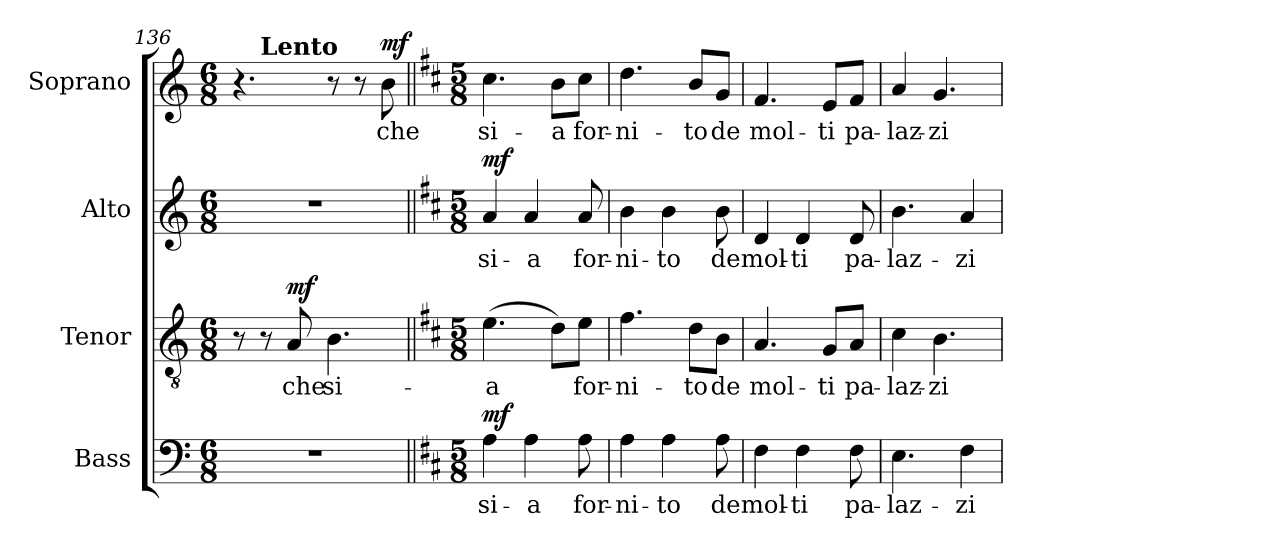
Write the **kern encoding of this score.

**kern	**text	**dynam	**kern	**text	**dynam	**kern	**text	**dynam	**kern	**text	**dynam
*part4	*part4	*part4	*part3	*part3	*part3	*part2	*part2	*part2	*part1	*part1	*part1
*staff4	*staff4	*staff4	*staff3	*staff3	*staff3	*staff2	*staff2	*staff2	*staff1	*staff1	*staff1
*I"Bass	*	*	*I"Tenor	*	*	*I"Alto	*	*	*I"Soprano	*	*
*I'B.	*	*	*I'T.	*	*	*I'A.	*	*	*I'S.	*	*
!!LO:LB:g=z
*clefF4	*	*	*clefGv2	*	*	*clefG2	*	*	*clefG2	*	*
*	*	*	*ITrd7c12	*	*	*	*	*	*	*	*
*k[]	*	*	*k[]	*	*	*k[]	*	*	*k[]	*	*
*a:	*	*	*a:	*	*	*a:	*	*	*a:	*	*
*M6/8	*	*	*M6/8	*	*	*M6/8	*	*	*M6/8	*	*
=136	=136	=136	=136	=136	=136	=136	=136	=136	=136	=136	=136
!LO:N:vis=1	!	!	!	!	!	!LO:N:vis=1	!	!	!	!	!
*	*	*	*	*	*	*	*	*	*^	*	*
2.r	.	.	8r	.	.	2.r	.	.	4.r	8ryy	.	.
*	*	*	*	*	*	*	*	*	*MM60	*	*	*
!	!	!	!	!	!	!	!	!	!	!LO:TX:a:B:t=Lento	!	!
.	.	.	8r	.	.	.	.	.	.	2ryy	.	.
!	!	!	!	!LO:LY:b:color=#000000	!	!	!	!	!	!	!	!
.	.	.	8AAi/	che	mf	.	.	.	.	.	.	.
!	!	!	!	!LO:LY:b:color=#000000	!	!	!	!	!	!	!	!
.	.	.	4.BBi\	si-	.	.	.	.	8r	.	.	.
.	.	.	.	.	.	.	.	.	8r	.	.	.
!	!	!	!	!	!	!	!	!	!	!	!LO:LY:b:color=#000000	!
.	.	.	.	.	.	.	.	.	8bi\	8ryy	che	mf
*	*	*	*	*	*	*	*	*	*v	*v	*	*
=137||	=137||	=137||	=137||	=137||	=137||	=137||	=137||	=137||	=137||	=137||	=137||
*k[f#c#]	*	*	*k[f#c#]	*	*	*k[f#c#]	*	*	*k[f#c#]	*	*
*D:	*	*	*D:	*	*	*D:	*	*	*D:	*	*
*M5/8	*	*	*M5/8	*	*	*M5/8	*	*	*M5/8	*	*
*	*	*	*	*	*	*	*	*	*^	*	*
!	!LO:LY:b:color=#000000	!	!	!	!	!	!	!	!	!	!	!
*	*	*	*	*	*	*	*	*	*v	*v	*	*
*	*	*	*	*	*	*	*	*	*^	*	*
!	!	!	!	!LO:LY:b:color=#000000	!	!	!	!	!	!	!	!
*	*	*	*	*	*	*	*	*	*v	*v	*	*
*	*	*	*	*	*	*	*	*	*^	*	*
!	!	!	!	!	!	!	!LO:LY:b:color=#000000	!	!	!	!	!
*	*	*	*	*	*	*	*	*	*v	*v	*	*
*	*	*	*	*	*	*	*	*	*^	*	*
!	!	!	!	!	!	!	!	!	!	!	!LO:LY:b:color=#000000	!
*	*	*	*	*	*	*	*	*	*v	*v	*	*
4Ai\	si-	mf	(4.Ei\	-a	.	4ai/	si-	mf	4.cc#i\	si-	.
!	!LO:LY:b:color=#000000	!	!	!	!	!	!	!	!	!	!
!	!	!	!	!	!	!	!LO:LY:b:color=#000000	!	!	!	!
4Ai\	-a	.	.	.	.	4ai/	-a	.	.	.	.
!	!	!	!	!	!	!	!	!	!	!LO:LY:b:color=#000000	!
.	.	.	8Di\L)	.	.	.	.	.	8bi\L	-a	.
!	!LO:LY:b:color=#000000	!	!	!	!	!	!	!	!	!	!
!	!	!	!	!LO:LY:b:color=#000000	!	!	!	!	!	!	!
!	!	!	!	!	!	!	!LO:LY:b:color=#000000	!	!	!	!
!	!	!	!	!	!	!	!	!	!	!LO:LY:b:color=#000000	!
8Ai\	for-	.	8Ei\J	for-	.	8ai/	for-	.	8cc#i\J	for-	.
=138	=138	=138	=138	=138	=138	=138	=138	=138	=138	=138	=138
!	!LO:LY:b:color=#000000	!	!	!	!	!	!	!	!	!	!
!	!	!	!	!LO:LY:b:color=#000000	!	!	!	!	!	!	!
!	!	!	!	!	!	!	!LO:LY:b:color=#000000	!	!	!	!
!	!	!	!	!	!	!	!	!	!	!LO:LY:b:color=#000000	!
4Ai\	-ni-	.	4.F#i\	-ni-	.	4bi\	-ni-	.	4.ddi\	-ni-	.
!	!LO:LY:b:color=#000000	!	!	!	!	!	!	!	!	!	!
!	!	!	!	!	!	!	!LO:LY:b:color=#000000	!	!	!	!
4Ai\	-to	.	.	.	.	4bi\	-to	.	.	.	.
!	!	!	!	!LO:LY:b:color=#000000	!	!	!	!	!	!	!
!	!	!	!	!	!	!	!	!	!	!LO:LY:b:color=#000000	!
.	.	.	8Di\L	-to	.	.	.	.	8bi/L	-to	.
!	!LO:LY:b:color=#000000	!	!	!	!	!	!	!	!	!	!
!	!	!	!	!LO:LY:b:color=#000000	!	!	!	!	!	!	!
!	!	!	!	!	!	!	!LO:LY:b:color=#000000	!	!	!	!
!	!	!	!	!	!	!	!	!	!	!LO:LY:b:color=#000000	!
8Ai\	de	.	8BBi\J	de	.	8bi\	de	.	8gi/J	de	.
=139	=139	=139	=139	=139	=139	=139	=139	=139	=139	=139	=139
!	!LO:LY:b:color=#000000	!	!	!	!	!	!	!	!	!	!
!	!	!	!	!LO:LY:b:color=#000000	!	!	!	!	!	!	!
!	!	!	!	!	!	!	!LO:LY:b:color=#000000	!	!	!	!
!	!	!	!	!	!	!	!	!	!	!LO:LY:b:color=#000000	!
4F#i\	mol-	.	4.AAi/	mol-	.	4di/	mol-	.	4.f#i/	mol-	.
!	!LO:LY:b:color=#000000	!	!	!	!	!	!	!	!	!	!
!	!	!	!	!	!	!	!LO:LY:b:color=#000000	!	!	!	!
4F#i\	-ti	.	.	.	.	4di/	-ti	.	.	.	.
!	!	!	!	!LO:LY:b:color=#000000	!	!	!	!	!	!	!
!	!	!	!	!	!	!	!	!	!	!LO:LY:b:color=#000000	!
.	.	.	8GGi/L	-ti	.	.	.	.	8ei/L	-ti	.
!	!LO:LY:b:color=#000000	!	!	!	!	!	!	!	!	!	!
!	!	!	!	!LO:LY:b:color=#000000	!	!	!	!	!	!	!
!	!	!	!	!	!	!	!LO:LY:b:color=#000000	!	!	!	!
!	!	!	!	!	!	!	!	!	!	!LO:LY:b:color=#000000	!
8F#i\	pa-	.	8AAi/J	pa-	.	8di/	pa-	.	8f#i/J	pa-	.
=140	=140	=140	=140	=140	=140	=140	=140	=140	=140	=140	=140
!	!LO:LY:b:color=#000000	!	!	!	!	!	!	!	!	!	!
!	!	!	!	!LO:LY:b:color=#000000	!	!	!	!	!	!	!
!	!	!	!	!	!	!	!LO:LY:b:color=#000000	!	!	!	!
!	!	!	!	!	!	!	!	!	!	!LO:LY:b:color=#000000	!
4.Ei\	-laz-	.	4C#i\	-laz-	.	4.bi\	-laz-	.	4ai/	-laz-	.
!	!	!	!	!LO:LY:b:color=#000000	!	!	!	!	!	!	!
!	!	!	!	!	!	!	!	!	!	!LO:LY:b:color=#000000	!
.	.	.	4.BBi\	-zi	.	.	.	.	4.gi/	-zi	.
!	!LO:LY:b:color=#000000	!	!	!	!	!	!	!	!	!	!
!	!	!	!	!	!	!	!LO:LY:b:color=#000000	!	!	!	!
4F#i\	-zi	.	.	.	.	4ai/	-zi	.	.	.	.
=	=	=	=	=	=	=	=	=	=	=	=
*-	*-	*-	*-	*-	*-	*-	*-	*-	*-	*-	*-
